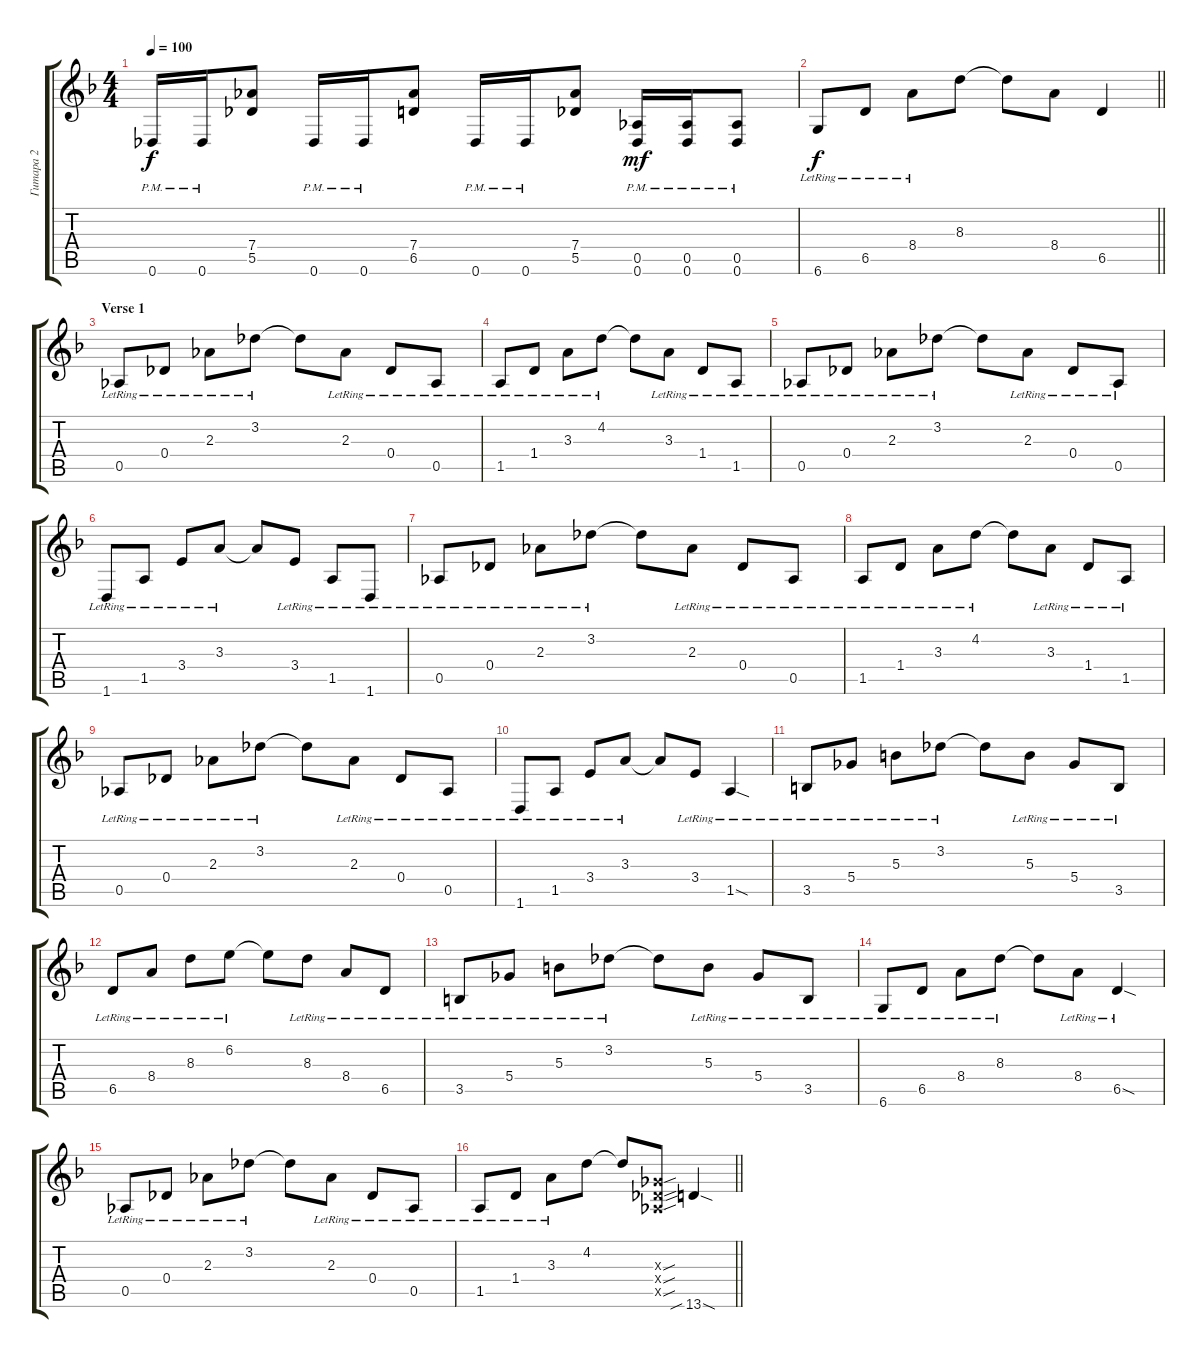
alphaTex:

\track ("Гитара 2" "Гитара 2") {instrument distortionguitar}
\staff {score tabs}
\tuning (Eb4 Bb3 Gb3 Db3 Ab2 Db2) {hide}
\ts (4 4)
\tempo 100
\clef g2
\ks dminor
0.6{pm}.16{dy f} 0.6{pm}.16 (7.4 5.5).8 0.6{pm}.16 0.6{pm}.16 (7.4 6.5).8 0.6{pm}.16 0.6{pm}.16 (7.4 5.5).8 (0.5{pm} 0.6{pm}).16{dy mf} (0.5{pm} 0.6{pm}).16 (0.5{pm} 0.6{pm}).8 |
\barLineRight lightlight
6.6{lr}.8{dy f} 6.5{lr}.8 8.4{lr}.8 8.3.8 8.3{t}.8 8.4.8 6.5.4 |
\section ("" "Verse 1")
0.5{lr}.8{instrument electricguitarclean} 0.4{lr}.8 2.3{lr}.8 3.2{lr}.8 3.2{t}.8 2.3{lr}.8 0.4{lr}.8 0.5{lr}.8 |
1.5{lr}.8 1.4{lr}.8 3.3{lr}.8 4.2{lr}.8 4.2{t}.8 3.3{lr}.8 1.4{lr}.8 1.5{lr}.8 |
0.5{lr}.8 0.4{lr}.8 2.3{lr}.8 3.2{lr}.8 3.2{t}.8 2.3{lr}.8 0.4{lr}.8 0.5{lr}.8 |
1.6{lr}.8 1.5{lr}.8 3.4{lr}.8 3.3{lr}.8 3.3{t}.8 3.4{lr}.8 1.5{lr}.8 1.6{lr}.8 |
0.5{lr}.8 0.4{lr}.8 2.3{lr}.8 3.2{lr}.8 3.2{t}.8 2.3{lr}.8 0.4{lr}.8 0.5{lr}.8 |
1.5{lr}.8 1.4{lr}.8 3.3{lr}.8 4.2{lr}.8 4.2{t}.8 3.3{lr}.8 1.4{lr}.8 1.5{lr}.8 |
0.5{lr}.8 0.4{lr}.8 2.3{lr}.8 3.2{lr}.8 3.2{t}.8 2.3{lr}.8 0.4{lr}.8 0.5{lr}.8 |
1.6{lr}.8 1.5{lr}.8 3.4{lr}.8 3.3{lr}.8 3.3{t}.8 3.4{lr}.8 1.5{sod lr}.4 |
3.5{lr}.8 5.4{lr}.8 5.3{lr}.8 3.2{lr}.8 3.2{t}.8 5.3{lr}.8 5.4{lr}.8 3.5{lr}.8 |
6.5{lr}.8 8.4{lr}.8 8.3{lr}.8 6.2{lr}.8 6.2{t}.8 8.3{lr}.8 8.4{lr}.8 6.5{lr}.8 |
3.5{lr}.8 5.4{lr}.8 5.3{lr}.8 3.2{lr}.8 3.2{t}.8 5.3{lr}.8 5.4{lr}.8 3.5{lr}.8 |
6.6{lr}.8 6.5{lr}.8 8.4{lr}.8 8.3{lr}.8 8.3{t}.8 8.4{lr}.8 6.5{sod lr}.4 |
0.5{lr}.8 0.4{lr}.8 2.3{lr}.8 3.2{lr}.8 3.2{t}.8 2.3{lr}.8 0.4{lr}.8 0.5{lr}.8 |
\barLineRight lightlight
1.5{lr}.8 1.4{lr}.8 3.3{lr}.8 4.2.8 4.2{t}.8 (0.3{sou x} 0.4{sou x} 0.5{sou x}).8{instrument distortionguitar} 13.6{sib sod}.4
